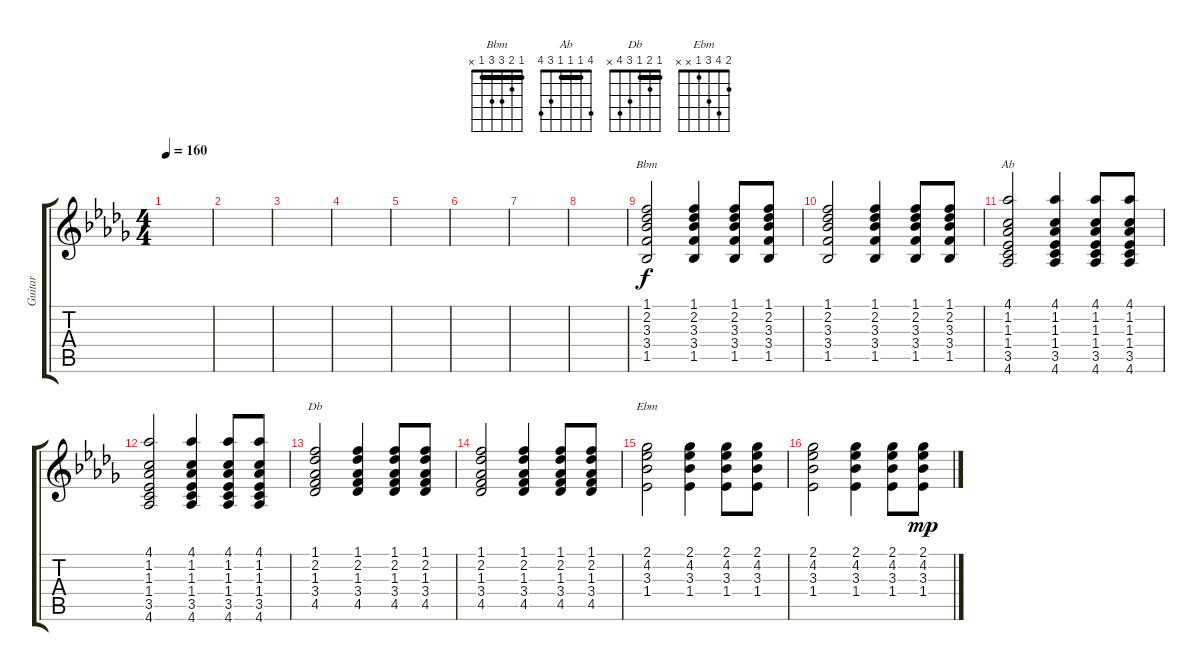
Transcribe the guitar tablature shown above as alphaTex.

\track ("Guitar" "Guitar") {instrument distortionguitar}
\staff {score tabs}
\tuning (E4 B3 G3 D3 A2 E2) {hide}
\chord ("Bbm" 1 2 3 3 1 x) {barre 1}
\chord ("Ab" 4 1 1 1 3 4) {barre 1}
\chord ("Db" 1 2 1 3 4 x) {barre 1}
\chord ("Ebm" 2 4 3 1 x x)
\ts (4 4)
\tempo 160
\clef g2
\ks db
|
|
|
|
|
|
|
|
(1.1 2.2 3.3 3.4 1.5).2{ch "Bbm"} (1.1 2.2 3.3 3.4 1.5).4 (1.1 2.2 3.3 3.4 1.5).8 (1.1 2.2 3.3 3.4 1.5).8 |
(1.1 2.2 3.3 3.4 1.5).2 (1.1 2.2 3.3 3.4 1.5).4 (1.1 2.2 3.3 3.4 1.5).8 (1.1 2.2 3.3 3.4 1.5).8 |
(4.1 1.2 1.3 1.4 3.5 4.6).2{ch "Ab"} (4.1 1.2 1.3 1.4 3.5 4.6).4 (4.1 1.2 1.3 1.4 3.5 4.6).8 (4.1 1.2 1.3 1.4 3.5 4.6).8 |
(4.1 1.2 1.3 1.4 3.5 4.6).2 (4.1 1.2 1.3 1.4 3.5 4.6).4 (4.1 1.2 1.3 1.4 3.5 4.6).8 (4.1 1.2 1.3 1.4 3.5 4.6).8 |
(1.1 2.2 1.3 3.4 4.5).2{ch "Db"} (1.1 2.2 1.3 3.4 4.5).4 (1.1 2.2 1.3 3.4 4.5).8 (1.1 2.2 1.3 3.4 4.5).8 |
(1.1 2.2 1.3 3.4 4.5).2 (1.1 2.2 1.3 3.4 4.5).4 (1.1 2.2 1.3 3.4 4.5).8 (1.1 2.2 1.3 3.4 4.5).8 |
(2.1 4.2 3.3 1.4).2{ch "Ebm"} (2.1 4.2 3.3 1.4).4 (2.1 4.2 3.3 1.4).8 (2.1 4.2 3.3 1.4).8 |
(2.1 4.2 3.3 1.4).2 (2.1 4.2 3.3 1.4).4 (2.1 4.2 3.3 1.4).8 (2.1 4.2 3.3 1.4).8{dy mp}
